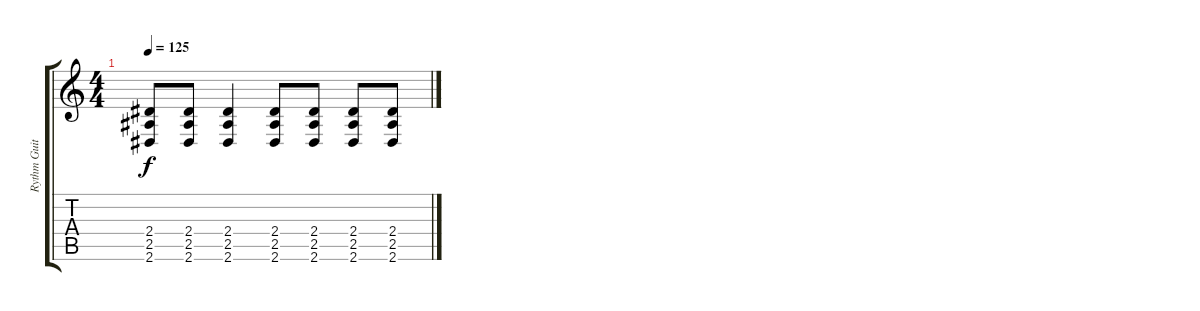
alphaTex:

\track ("Rythm Guitar" "Rythm Guit") {instrument overdrivenguitar}
\staff {score tabs}
\tuning (Eb4 Bb3 Gb3 Db3 Ab2 Db2) {hide}
\ts (4 4)
\tempo 125
\clef g2
\ks c
(2.4{t} 2.5{t} 2.6{t}).8{dy f} (2.4 2.5 2.6).8 (2.4 2.5 2.6).4 (2.4 2.5 2.6).8 (2.4 2.5 2.6).8 (2.4 2.5 2.6).8 (2.4 2.5 2.6).8
